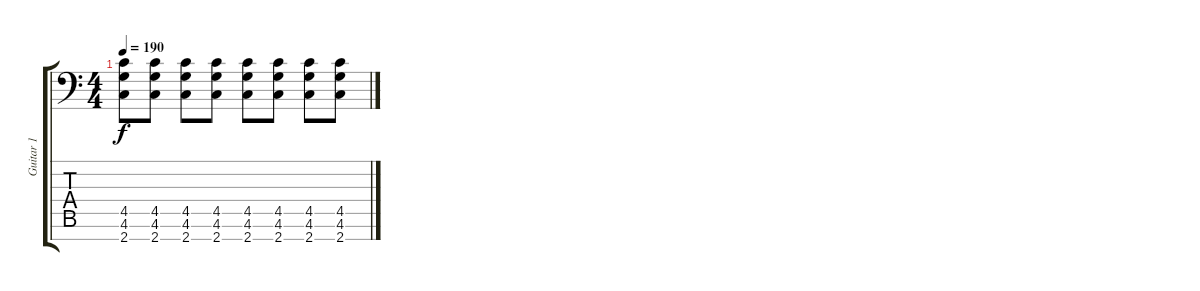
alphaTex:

\track ("Guitar 1" "Guitar 1") {instrument distortionguitar}
\staff {score tabs}
\tuning (Eb4 Bb3 Gb3 Db3 Ab2 Eb2 Bb1) {hide}
\ts (4 4)
\tempo 190
\clef f4
\ks c
(4.5 4.6 2.7).8{dy f} (4.5 4.6 2.7).8 (4.5 4.6 2.7).8 (4.5 4.6 2.7).8 (4.5 4.6 2.7).8 (4.5 4.6 2.7).8 (4.5 4.6 2.7).8 (4.5 4.6 2.7).8
